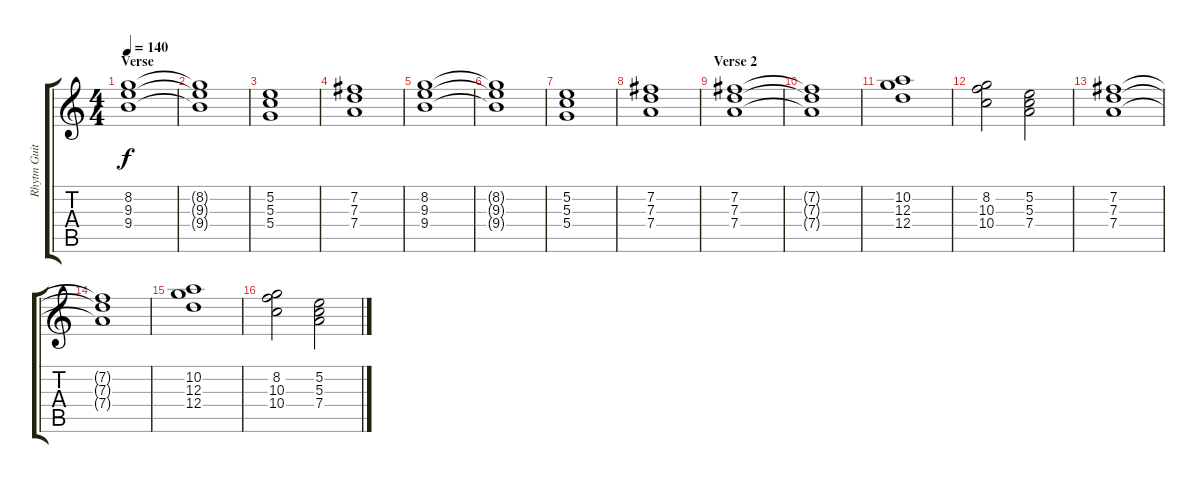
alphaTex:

\track ("Rhytm Guitar" "Rhytm Guit") {instrument distortionguitar}
\staff {score tabs}
\tuning (E4 B3 G3 D3 A2 E2) {hide}
\ts (4 4)
\section ("" "Verse")
\tempo 140
\clef g2
\ks c
(8.2 9.3 9.4).1{dy f instrument overdrivenguitar} |
(8.2{t} 9.3{t} 9.4{t}).1 |
(5.2 5.3 5.4).1 |
(7.2 7.3 7.4).1 |
(8.2 9.3 9.4).1 |
(8.2{t} 9.3{t} 9.4{t}).1 |
(5.2 5.3 5.4).1 |
(7.2 7.3 7.4).1 |
\section ("" "Verse 2")
(7.2 7.3 7.4).1 |
(7.2{t} 7.3{t} 7.4{t}).1 |
(10.2 12.3 12.4).1 |
(8.2 10.3 10.4).2 (5.2 5.3 7.4).2 |
(7.2 7.3 7.4).1 |
(7.2{t} 7.3{t} 7.4{t}).1 |
(10.2 12.3 12.4).1 |
(8.2 10.3 10.4).2 (5.2 5.3 7.4).2
